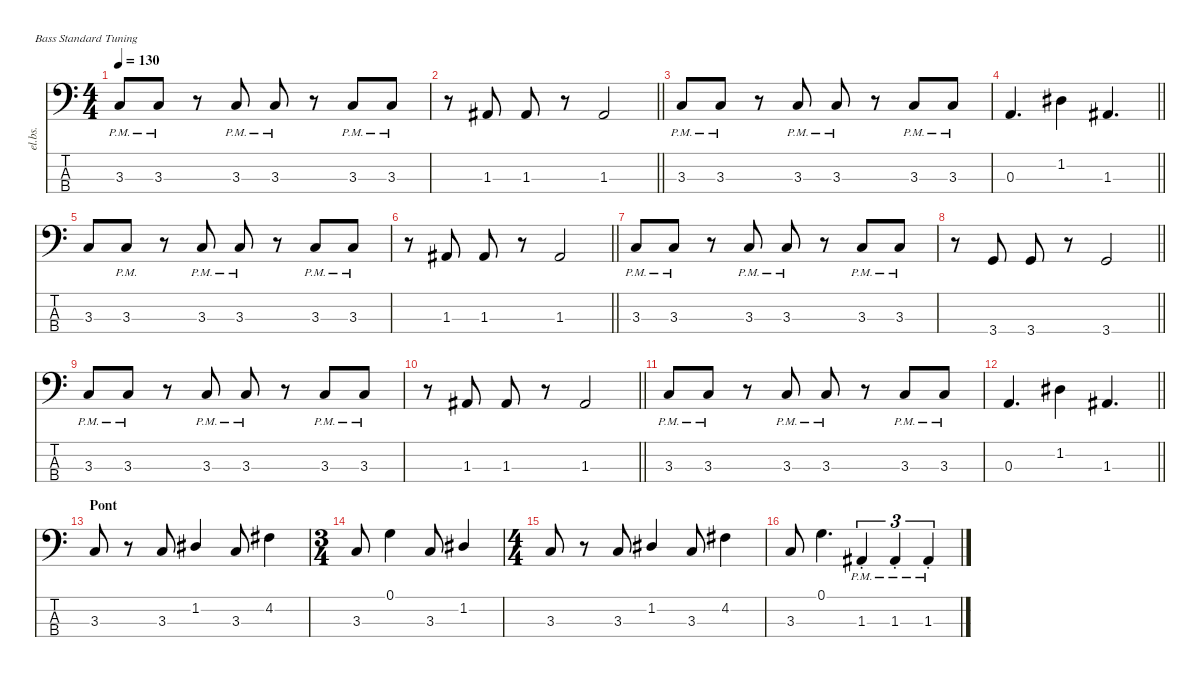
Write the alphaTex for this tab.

\defaultSystemsLayout 4
\hideDynamics
\bracketExtendMode nobrackets
\otherSystemsTrackNameOrientation horizontal
\track ("Chipon" "el.bs.") {instrument electricbassfinger}
\staff {score tabs}
\tuning (G2 D2 A1 E1)
\ts (4 4)
\tempo 130
\clef f4
\ks c
3.3{pm}.8{dy f} 3.3{pm}.8 r.8 3.3{pm}.8 3.3{pm}.8 r.8 3.3{pm}.8 3.3{pm}.8 |
\barLineRight lightlight
r.8 1.3{acc #}.8 1.3{acc #}.8 r.8 1.3{acc #}.2 |
3.3{pm}.8 3.3{pm}.8 r.8 3.3{pm}.8 3.3{pm}.8 r.8 3.3{pm}.8 3.3{pm}.8 |
\barLineRight lightlight
0.3.4{d} 1.2{acc #}.4 1.3{acc #}.4{d} |
3.3.8 3.3{pm}.8 r.8 3.3{pm}.8 3.3{pm}.8 r.8 3.3{pm}.8 3.3{pm}.8 |
\barLineRight lightlight
r.8 1.3{acc #}.8 1.3{acc #}.8 r.8 1.3{acc #}.2 |
3.3{pm}.8 3.3{pm}.8 r.8 3.3{pm}.8 3.3{pm}.8 r.8 3.3{pm}.8 3.3{pm}.8 |
\barLineRight lightlight
r.8 3.4.8 3.4.8 r.8 3.4.2 |
3.3{pm}.8 3.3{pm}.8 r.8 3.3{pm}.8 3.3{pm}.8 r.8 3.3{pm}.8 3.3{pm}.8 |
\barLineRight lightlight
r.8 1.3{acc #}.8 1.3{acc #}.8 r.8 1.3{acc #}.2 |
3.3{pm}.8 3.3{pm}.8 r.8 3.3{pm}.8 3.3{pm}.8 r.8 3.3{pm}.8 3.3{pm}.8 |
\barLineRight lightlight
0.3.4{d} 1.2{acc #}.4 1.3{acc #}.4{d} |
\section ("" "Pont")
3.3.8{beam Up} r.8{beam Up} 3.3.8{beam Up} 1.2{acc #}.4{beam Up} 3.3.8{beam Up} 4.2{acc #}.4{beam Down} |
\ts (3 4)
\beaming (8 2 2 2)
3.3.8{beam Up} 0.1.4{beam Down} 3.3.8{beam Up} 1.2{acc #}.4{beam Up} |
\ts (4 4)
\beaming (8 2 2 2 2)
3.3.8{beam Up} r.8{beam Up} 3.3.8{beam Up} 1.2{acc #}.4{beam Up} 3.3.8{beam Up} 4.2{acc #}.4{beam Down} |
3.3.8{beam Up} 0.1.4{d beam Down} 1.3{pm st acc #}.4{tu (3 2) beam Up} 1.3{pm st acc #}.4{tu (3 2) beam Up} 1.3{pm st acc #}.4{tu (3 2) beam Up}
